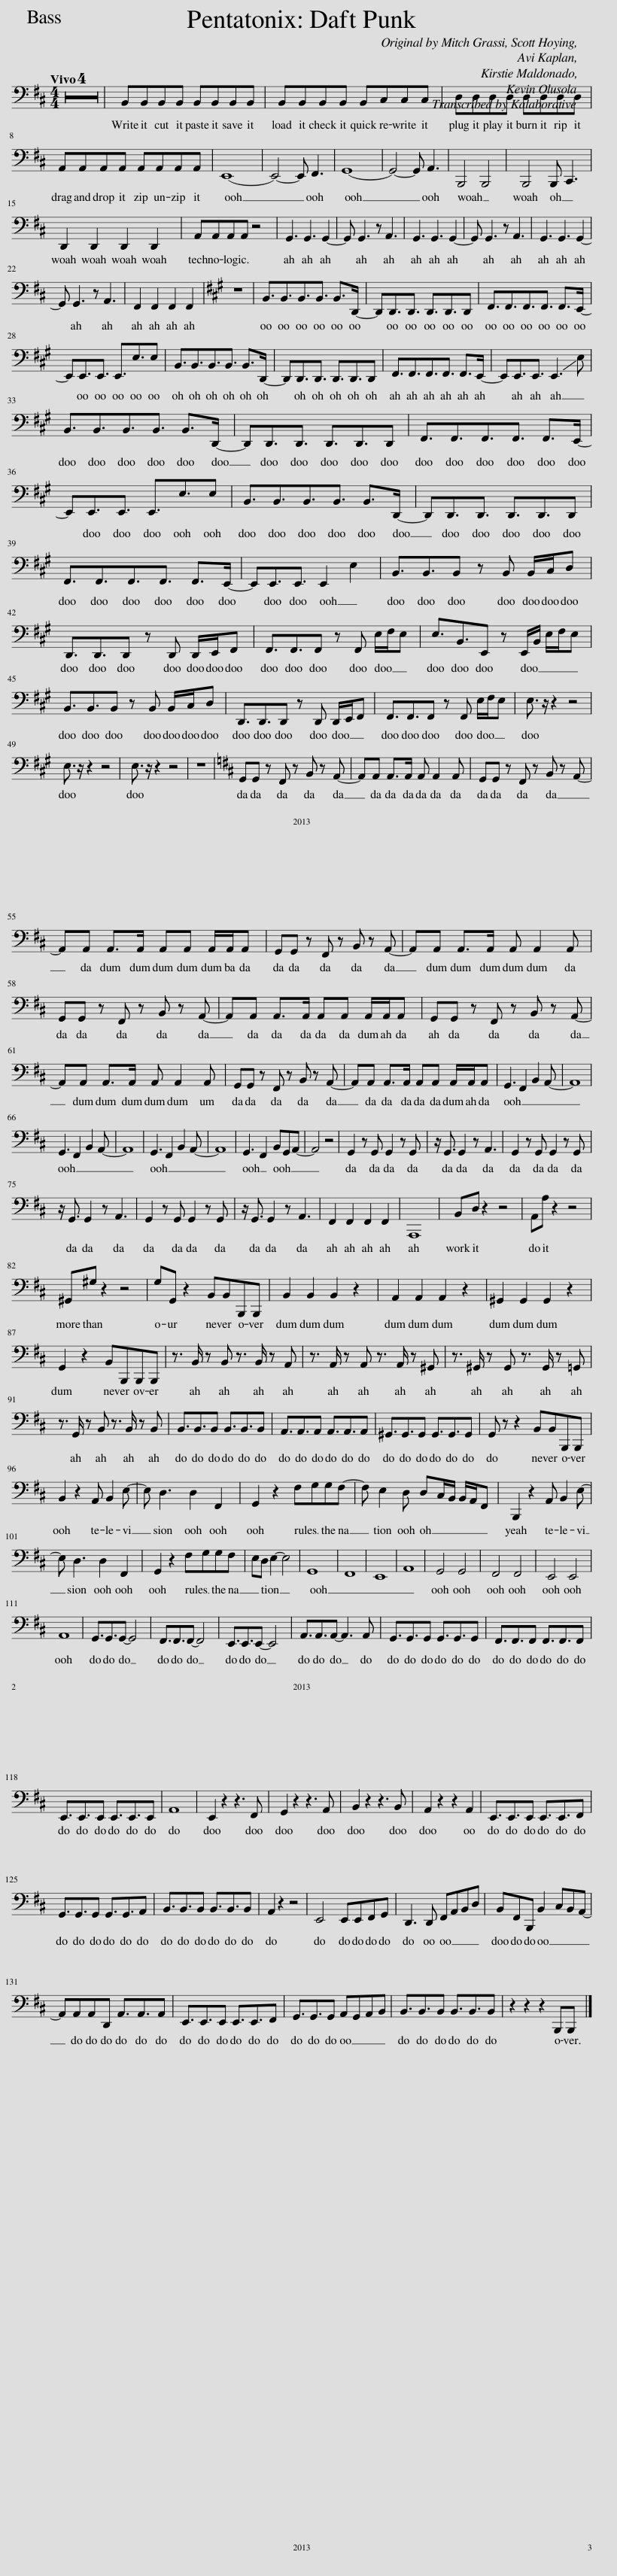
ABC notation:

X:1
L:1/8
Q:1/4=132
M:4/4
I:linebreak $
K:D
V:1 bass
V:1
 z8 | z8 | z8 | z8 | B,,B,,B,,B,, B,,B,,B,,B,, | %5
 B,,B,,B,,B,, B,,C,C,C, | D,D,D,D, D,D,D,D, |$ A,,A,,A,,A,, A,,A,,A,,A,, | E,,8- | E,,4- E,, F,,3 | %10
 G,,8- | G,,4- G,, A,,3 | B,,,4 B,,,4 | B,,,4 B,,, C,,3 |$ D,,2 D,,2 D,,2 D,,2 | %15
 A,,A,,A,,A,, z4 | G,,3 G,,3 G,,2- | G,, G,,3 z A,,3 | G,,3 G,,3 G,,2- | G,, G,,3 z A,,3 | %20
 G,,3 G,,3 G,,2- |$ G,, G,,3 z A,,3 | F,,2 F,,2 F,,2 F,,2 |[K:A] z8 | B,,3/2B,,3/2B,,3/2B,,3/2 B,,>D,,- | %25
 D,,D,,3/2D,,3/2 D,,3/2D,,3/2D,, | F,,3/2F,,3/2F,,3/2F,,3/2 F,,>E,,- |$ E,,E,,3/2E,,3/2 E,,3/2E,3/2E, | B,,3/2B,,3/2B,,3/2B,,3/2 B,,>D,,- | D,,D,,3/2D,,3/2 D,,3/2D,,3/2D,, | %30
 F,,3/2F,,3/2F,,3/2F,,3/2 F,,>E,,- | E,,E,,3/2E,,3/2 !-(!E,,3 !-)!E, |$ B,,3/2B,,3/2B,,3/2B,,3/2 B,,>D,,- | D,,D,,3/2D,,3/2 D,,3/2D,,3/2D,, | F,,3/2F,,3/2F,,3/2F,,3/2 F,,>E,,- |$ %35
 E,,E,,3/2E,,3/2 E,,3/2E,3/2E, | B,,3/2B,,3/2B,,3/2B,,3/2 B,,>D,,- | D,,D,,3/2D,,3/2 D,,3/2D,,3/2D,, |$ F,,3/2F,,3/2F,,3/2F,,3/2 F,,>E,,- | E,,E,,3/2E,,3/2 E,,2 E,2 | %40
 B,,3/2B,,3/2B,, z B,, B,,/C,/D, |$ D,,3/2D,,3/2D,, z D,, D,,/E,,/F,, | F,,3/2F,,3/2F,, z F,, E,/F,/E, | E,3/2B,,3/2E,, z E,,/B,,/ E,/F,/E, |$ B,,3/2B,,3/2B,, z B,, B,,/C,/D, | %45
 D,,3/2D,,3/2D,, z D,, D,,/E,,/F,, | F,,3/2F,,3/2F,, z F,, E,/F,/E, | E,3/2 z/ z2 z4 |$ E,3/2 z/ z2 z4 | E,3/2 z/ z2 z4 | %50
 z8 |[K:D] G,,G,, z F,, z B,, z A,,- | A,,A,, A,,>A,, A,, A,,2 A,, | G,,G,, z F,, z B,, z A,,- |$ A,,A,, A,,>A,, A,,A,, A,,/A,,/A,, | %55
 G,,G,, z F,, z B,, z A,,- | A,,A,, A,,>A,, A,, A,,2 A,, |$ G,,G,, z F,, z B,, z A,,- | A,,A,, A,,>A,, A,,A,, A,,/A,,/A,, | G,,G,, z F,, z B,, z A,,- |$ %60
 A,,A,, A,,>A,, A,, A,,2 A,, | G,,G,, z F,, z B,, z A,,- | A,,A,, A,,>A,, A,,A,, A,,/A,,/A,, | G,,3 F,,2 B,,2 A,,- | A,,8 |$ %65
 G,,3 F,,2 B,,2 A,,- | A,,8 | G,,3 F,,2 B,,2 A,,- | A,,8 | G,,3 F,,2 B,,G,,A,,- | %70
 A,,4 z4 | G,,2 z G,, G,,2 z G,, | z/ G,,3/2 G,,2 z A,,3 | G,,2 z G,, G,,2 z G,, |$ z/ G,,3/2 G,,2 z A,,3 | %75
 G,,2 z G,, G,,2 z G,, | z/ G,,3/2 G,,2 z A,,3 | F,,2 F,,2 F,,2 F,,2 | A,,,8 | B,,D, z2 z4 | %80
 A,,A, z2 z4 |$ ^G,,^G, z2 z4 | G,G,, z2 B,,B,,B,,,B,,, | B,,2 B,,2 B,,2 z2 | A,,2 A,,2 A,,2 z2 | %85
 ^G,,2 G,,2 G,,2 z2 |$ G,,2 z2 B,,B,,,B,,,B,,, | z3/2 B,,/ z B,, z3/2 B,,/ z A,, | z3/2 A,,/ z A,, z3/2 A,,/ z ^G,, | z3/2 ^G,,/ z G,, z3/2 G,,/ z =G,, |$ %90
 z3/2 G,,/ z B,, z3/2 B,,/ z B,, | B,,3/2B,,3/2B,, B,,3/2B,,3/2B,, | A,,3/2A,,3/2A,, A,,3/2A,,3/2A,, | ^G,,3/2G,,3/2G,, G,,3/2G,,3/2G,, | G,, z z2 B,,B,,B,,,B,,, |$ %95
 B,,2 z2 A,, B,,2 E,- | E, D,3 D,2 F,,2 | G,,2 z2 F,G,G,F,- | F, E,2 D, D,C,/B,,/ B,,/A,,/F,, | B,,,2 z2 A,, B,,2 E,- |$ %100
 E, D,3 D,2 F,,2 | G,,2 z2 F,G,G,F, | E,D, E,2- E,4 | G,,8 | F,,8 | %105
 E,,8 | A,,8 | G,,4 G,,4 | F,,4 F,,4 | E,,4 E,,4 |$ %110
 A,,8 | G,,3/2G,,3/2G,,- G,,4 | F,,3/2F,,3/2F,,- F,,4 | E,,3/2E,,3/2E,,- E,,4 | A,,3/2A,,3/2A,,- A,,3 A,, | %115
 G,,3/2G,,3/2G,, G,,3/2G,,3/2G,, | F,,3/2F,,3/2F,, F,,3/2F,,3/2F,, |$ E,,3/2E,,3/2E,, E,,3/2E,,3/2E,, | A,,8 | E,,2 z2 z3 F,, | %120
 G,,2 z2 z3 A,, | B,,2 z2 z3 B,, | A,,2 z2 z2 A,,2 | E,,3/2E,,3/2E,, E,,3/2E,,3/2F,, |$ G,,3/2G,,3/2G,, G,,3/2G,,3/2A,, | %125
 B,,3/2B,,3/2B,, B,,3/2B,,3/2B,, | A,,2 z2 z4 | E,,4 E,,E,,F,,G,, | D,,3 D,, F,,A,,B,,D, | B,,F,,B,,, B,,2 C,B,,A,,- |$ %130
 A,,A,,A,,D,, A,,3/2A,,3/2A,, | E,,3/2E,,3/2E,, E,,3/2E,,3/2F,, | G,,3/2G,,3/2G,, A,,G,,A,,B,, | B,,3/2B,,3/2B,, B,,3/2B,,3/2B,, | z2 z2 z2 B,,,B,,, |] %135
